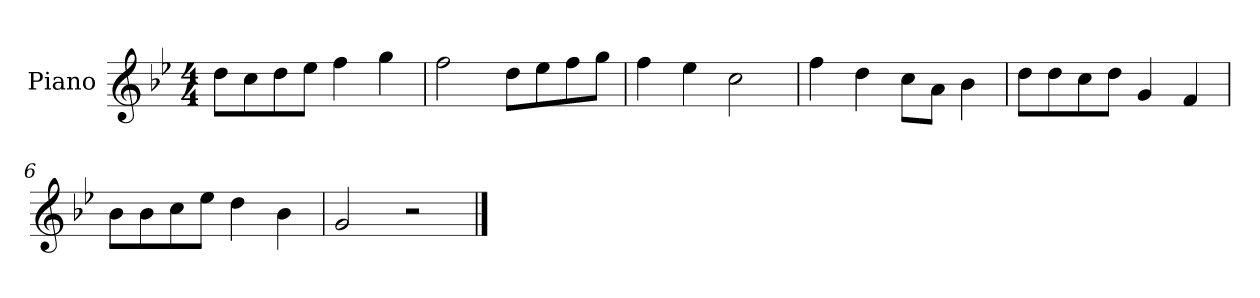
**kern
*part1
*staff1
*I"Piano
*I'P-no
*clefG2
*k[b-e-]
*M4/4
*MM90
=1
8dd\L
8cc\
8dd\
8ee-\J
4ff\
4gg\
=2
2ff\
8dd\L
8ee-\
8ff\
8gg\J
=3
4ff\
4ee-\
2cc\
=4
4ff\
4dd\
8cc\L
8a\J
4b-\
=5
8dd\L
8dd\
8cc\
8dd\J
4g/
4f/
=6
8b-\L
8b-\
8cc\
8ee-\J
4dd\
4b-\
=7
2g/
2r
==
*-
